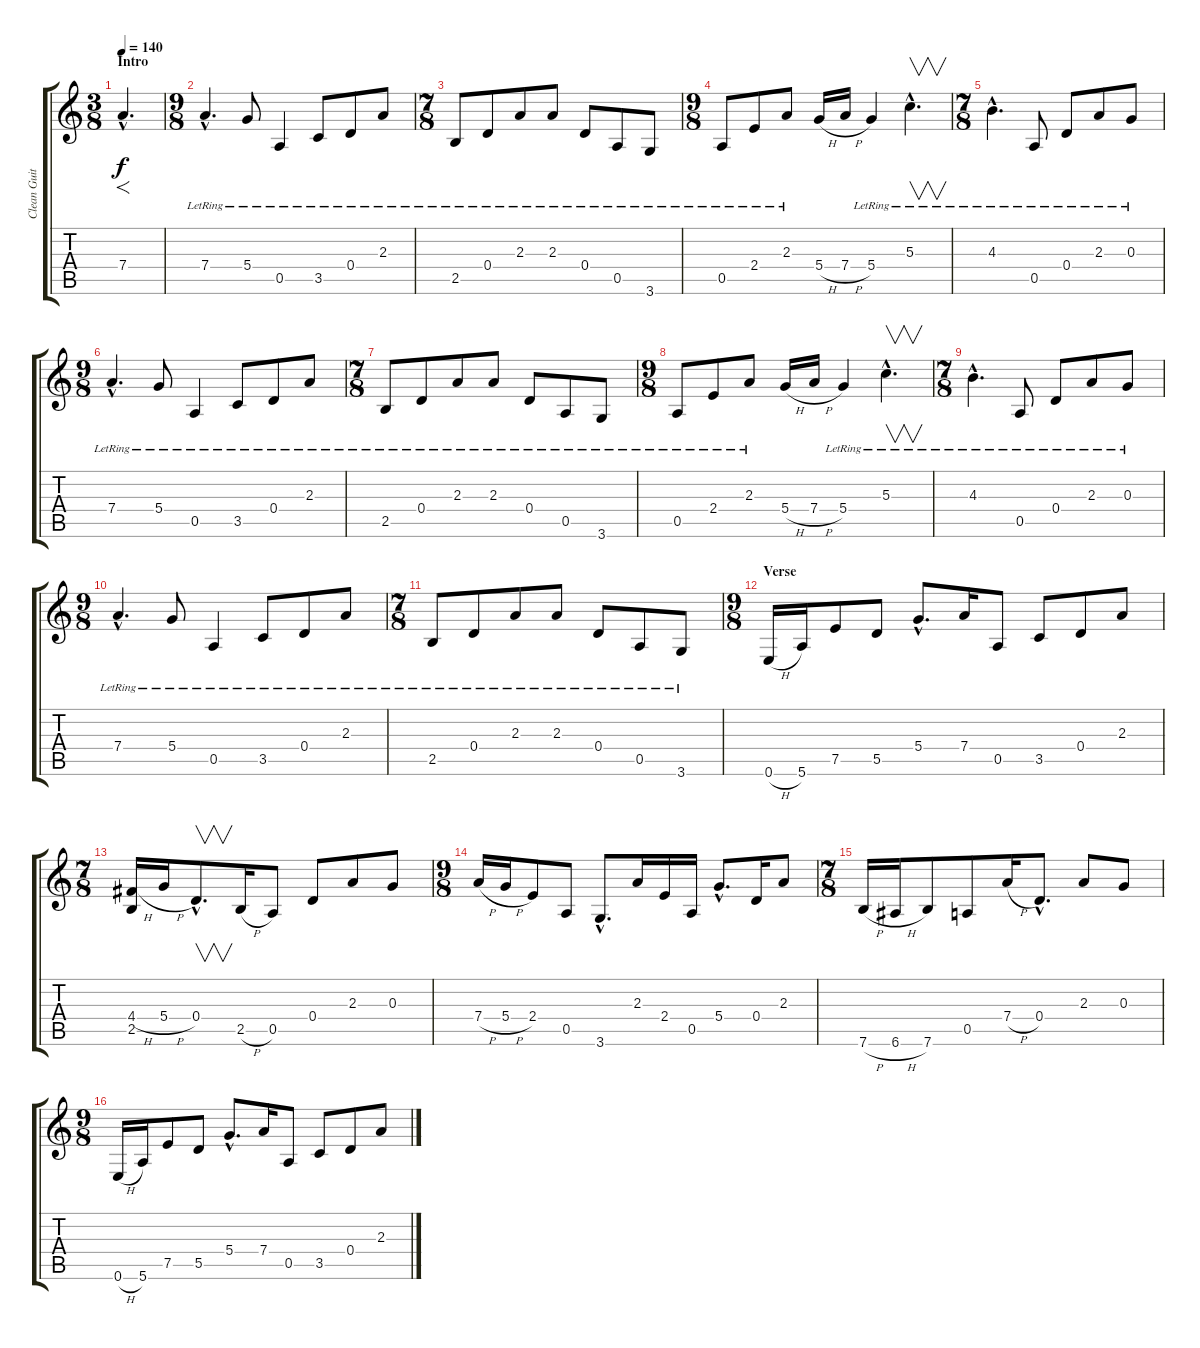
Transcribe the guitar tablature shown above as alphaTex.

\track ("Clean Guitar 2" "Clean Guit") {instrument electricguitarjazz}
\staff {score tabs}
\tuning (E4 B3 G3 D3 A2 E2) {hide}
\ts (3 8)
\section ("" "Intro")
\tempo 140
\clef g2
\ks c
7.4{hac}.4{f d dy f instrument electricguitarjazz} |
\ts (9 8)
7.4{hac lr}.4{d} 5.4{lr}.8 0.5{lr}.4 3.5{lr}.8 0.4{lr}.8 2.3{lr}.8 |
\ts (7 8)
2.5{lr}.8 0.4{lr}.8 2.3{lr}.8 2.3{lr}.8 0.4{lr}.8 0.5{lr}.8 3.6{lr}.8 |
\ts (9 8)
0.5{lr}.8 2.4{lr}.8 2.3{lr}.8 5.4{h}.16 7.4{h}.16 5.4{lr}.4 5.3{hac lr}.4{v d} |
\ts (7 8)
4.3{hac lr}.4{d} 0.5{lr}.8 0.4{lr}.8 2.3{lr}.8 0.3{lr}.8 |
\ts (9 8)
7.4{hac lr}.4{d} 5.4{lr}.8 0.5{lr}.4 3.5{lr}.8 0.4{lr}.8 2.3{lr}.8 |
\ts (7 8)
2.5{lr}.8 0.4{lr}.8 2.3{lr}.8 2.3{lr}.8 0.4{lr}.8 0.5{lr}.8 3.6{lr}.8 |
\ts (9 8)
0.5{lr}.8 2.4{lr}.8 2.3{lr}.8 5.4{h}.16 7.4{h}.16 5.4{lr}.4 5.3{hac lr}.4{v d} |
\ts (7 8)
4.3{hac lr}.4{d} 0.5{lr}.8 0.4{lr}.8 2.3{lr}.8 0.3{lr}.8 |
\ts (9 8)
7.4{hac lr}.4{d} 5.4{lr}.8 0.5{lr}.4 3.5{lr}.8 0.4{lr}.8 2.3{lr}.8 |
\ts (7 8)
2.5{lr}.8 0.4{lr}.8 2.3{lr}.8 2.3{lr}.8 0.4{lr}.8 0.5{lr}.8 3.6{lr}.8 |
\ts (9 8)
\section ("" "Verse")
0.6{h}.16 5.6.16 7.5.8 5.5.8 5.4{hac}.8{d} 7.4.16 0.5.8 3.5.8 0.4.8 2.3.8 |
\ts (7 8)
(4.4{h} 2.5).16 5.4{h}.16 0.4{hac}.8{v d} 2.5{h}.16 0.5.8 0.4.8 2.3.8 0.3.8 |
\ts (9 8)
7.4{h}.16 5.4{h}.16 2.4.8 0.5.8 3.6{hac}.8{d} 2.3.16 2.4.16 0.5.16 5.4{hac}.8{d} 0.4.16 2.3.8 |
\ts (7 8)
7.6{h}.16 6.6{h}.16 7.6.8 0.5.8 7.4{h}.16 0.4{hac}.8{d} 2.3.8 0.3.8 |
\ts (9 8)
0.6{h}.16 5.6.16 7.5.8 5.5.8 5.4{hac}.8{d} 7.4.16 0.5.8 3.5.8 0.4.8 2.3.8
